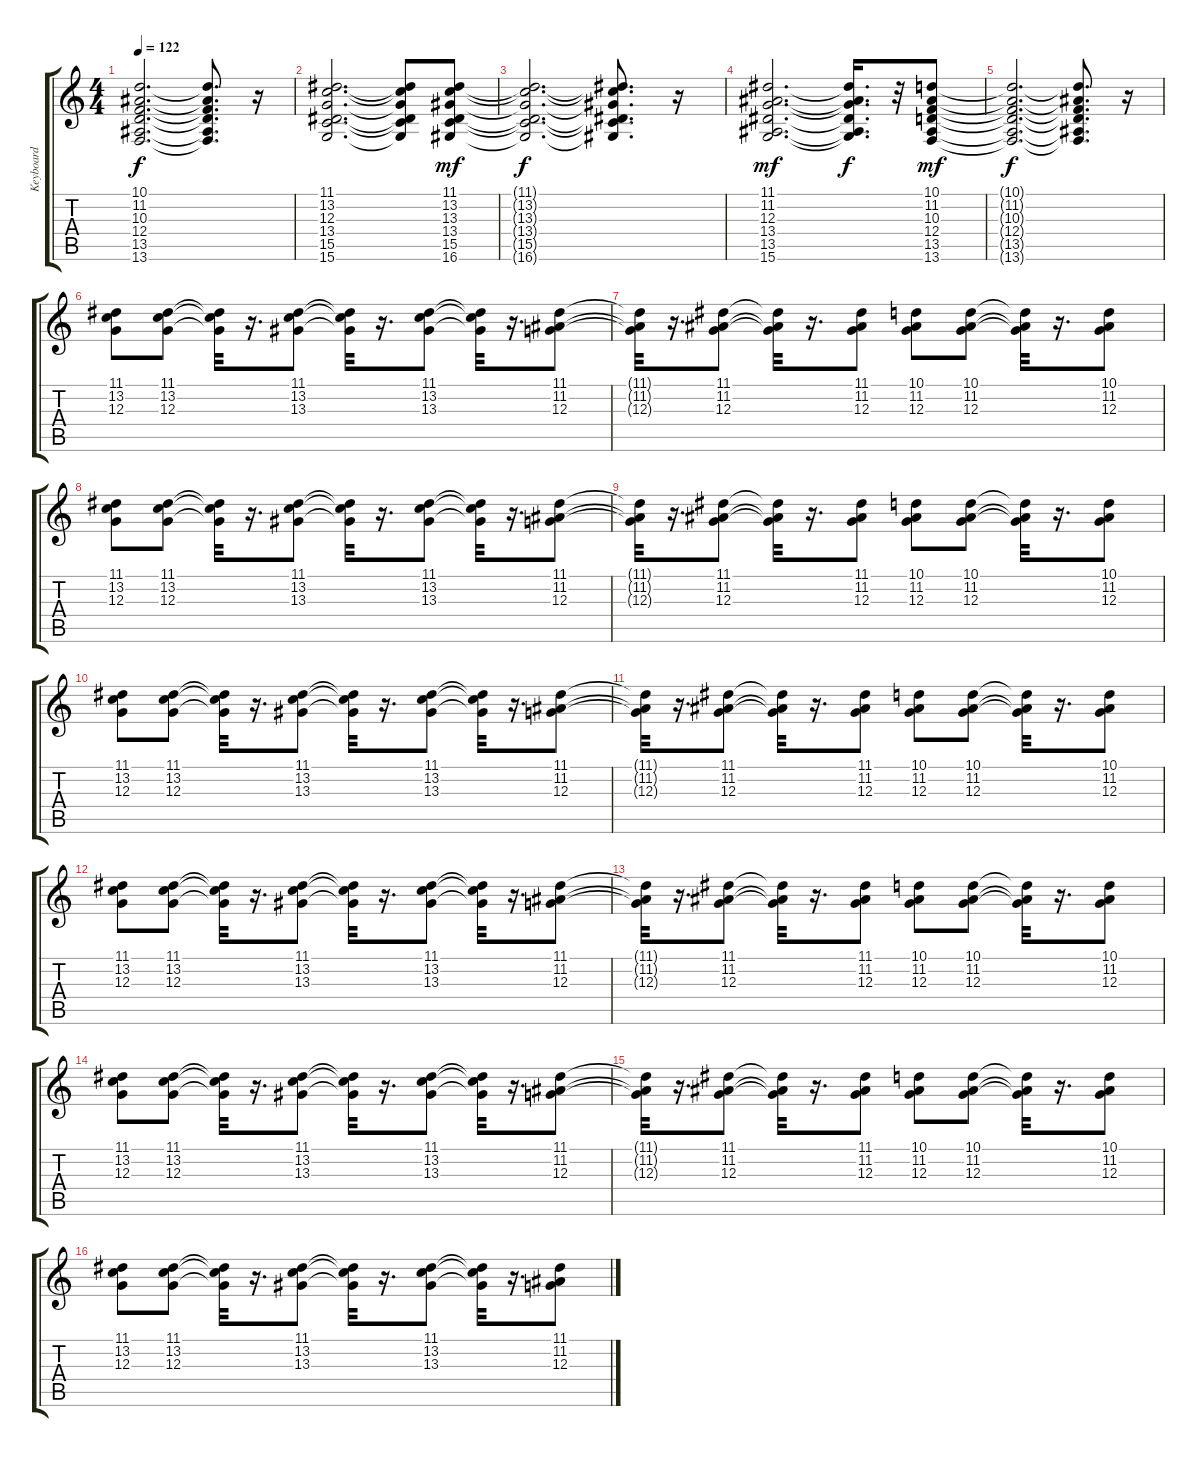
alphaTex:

\track ("Keyboard" "Keyboard") {instrument pad3polysynth}
\staff {score tabs}
\tuning (E4 B3 G3 D3 A2 E2) {hide}
\ts (4 4)
\tempo 122
\clef g2
\ks c
(10.1{t} 11.2{t} 10.3{t} 12.4{t} 13.5{t} 13.6{t}).2{d dy f} (10.1{t} 11.2{t} 10.3{t} 12.4{t} 13.5{t} 13.6{t}).8{d} r.16 |
(11.1 13.2 12.3 13.4 15.5 15.6).2{d} (11.1{t} 13.2{t} 12.3{t} 13.4{t} 15.5{t} 15.6{t}).8 (11.1 13.2 13.3 13.4 15.5 16.6).8{dy mf} |
(11.1{t} 13.2{t} 13.3{t} 13.4{t} 15.5{t} 16.6{t}).2{d dy f} (11.1{t} 13.2{t} 13.3{t} 13.4{t} 15.5{t} 16.6{t}).8{d} r.16 |
(11.1 11.2 12.3 13.4 13.5 15.6).2{d dy mf} (11.1{t} 11.2{t} 12.3{t} 13.4{t} 13.5{t} 15.6{t}).16{d dy f} r.32 (10.1 11.2 10.3 12.4 13.5 13.6).8{dy mf} |
(10.1{t} 11.2{t} 10.3{t} 12.4{t} 13.5{t} 13.6{t}).2{d dy f} (10.1{t} 11.2{t} 10.3{t} 12.4{t} 13.5{t} 13.6{t}).8{d} r.16 |
(11.1 13.2 12.3).8 (11.1 13.2 12.3).8 (11.1{t} 13.2{t} 12.3{t}).32 r.16{d} (11.1 13.2 13.3).8 (11.1{t} 13.2{t} 13.3{t}).32 r.16{d} (11.1 13.2 13.3).8 (11.1{t} 13.2{t} 13.3{t}).32 r.16{d} (11.1 11.2 12.3).8 |
(11.1{t} 11.2{t} 12.3{t}).32 r.16{d} (11.1 11.2 12.3).8 (11.1{t} 11.2{t} 12.3{t}).32 r.16{d} (11.1 11.2 12.3).8 (10.1 11.2 12.3).8 (10.1 11.2 12.3).8 (10.1{t} 11.2{t} 12.3{t}).32 r.16{d} (10.1 11.2 12.3).8 |
(11.1 13.2 12.3).8 (11.1 13.2 12.3).8 (11.1{t} 13.2{t} 12.3{t}).32 r.16{d} (11.1 13.2 13.3).8 (11.1{t} 13.2{t} 13.3{t}).32 r.16{d} (11.1 13.2 13.3).8 (11.1{t} 13.2{t} 13.3{t}).32 r.16{d} (11.1 11.2 12.3).8 |
(11.1{t} 11.2{t} 12.3{t}).32 r.16{d} (11.1 11.2 12.3).8 (11.1{t} 11.2{t} 12.3{t}).32 r.16{d} (11.1 11.2 12.3).8 (10.1 11.2 12.3).8 (10.1 11.2 12.3).8 (10.1{t} 11.2{t} 12.3{t}).32 r.16{d} (10.1 11.2 12.3).8 |
(11.1 13.2 12.3).8 (11.1 13.2 12.3).8 (11.1{t} 13.2{t} 12.3{t}).32 r.16{d} (11.1 13.2 13.3).8 (11.1{t} 13.2{t} 13.3{t}).32 r.16{d} (11.1 13.2 13.3).8 (11.1{t} 13.2{t} 13.3{t}).32 r.16{d} (11.1 11.2 12.3).8 |
(11.1{t} 11.2{t} 12.3{t}).32 r.16{d} (11.1 11.2 12.3).8 (11.1{t} 11.2{t} 12.3{t}).32 r.16{d} (11.1 11.2 12.3).8 (10.1 11.2 12.3).8 (10.1 11.2 12.3).8 (10.1{t} 11.2{t} 12.3{t}).32 r.16{d} (10.1 11.2 12.3).8 |
(11.1 13.2 12.3).8 (11.1 13.2 12.3).8 (11.1{t} 13.2{t} 12.3{t}).32 r.16{d} (11.1 13.2 13.3).8 (11.1{t} 13.2{t} 13.3{t}).32 r.16{d} (11.1 13.2 13.3).8 (11.1{t} 13.2{t} 13.3{t}).32 r.16{d} (11.1 11.2 12.3).8 |
(11.1{t} 11.2{t} 12.3{t}).32 r.16{d} (11.1 11.2 12.3).8 (11.1{t} 11.2{t} 12.3{t}).32 r.16{d} (11.1 11.2 12.3).8 (10.1 11.2 12.3).8 (10.1 11.2 12.3).8 (10.1{t} 11.2{t} 12.3{t}).32 r.16{d} (10.1 11.2 12.3).8 |
(11.1 13.2 12.3).8 (11.1 13.2 12.3).8 (11.1{t} 13.2{t} 12.3{t}).32 r.16{d} (11.1 13.2 13.3).8 (11.1{t} 13.2{t} 13.3{t}).32 r.16{d} (11.1 13.2 13.3).8 (11.1{t} 13.2{t} 13.3{t}).32 r.16{d} (11.1 11.2 12.3).8 |
(11.1{t} 11.2{t} 12.3{t}).32 r.16{d} (11.1 11.2 12.3).8 (11.1{t} 11.2{t} 12.3{t}).32 r.16{d} (11.1 11.2 12.3).8 (10.1 11.2 12.3).8 (10.1 11.2 12.3).8 (10.1{t} 11.2{t} 12.3{t}).32 r.16{d} (10.1 11.2 12.3).8 |
(11.1 13.2 12.3).8 (11.1 13.2 12.3).8 (11.1{t} 13.2{t} 12.3{t}).32 r.16{d} (11.1 13.2 13.3).8 (11.1{t} 13.2{t} 13.3{t}).32 r.16{d} (11.1 13.2 13.3).8 (11.1{t} 13.2{t} 13.3{t}).32 r.16{d} (11.1 11.2 12.3).8
